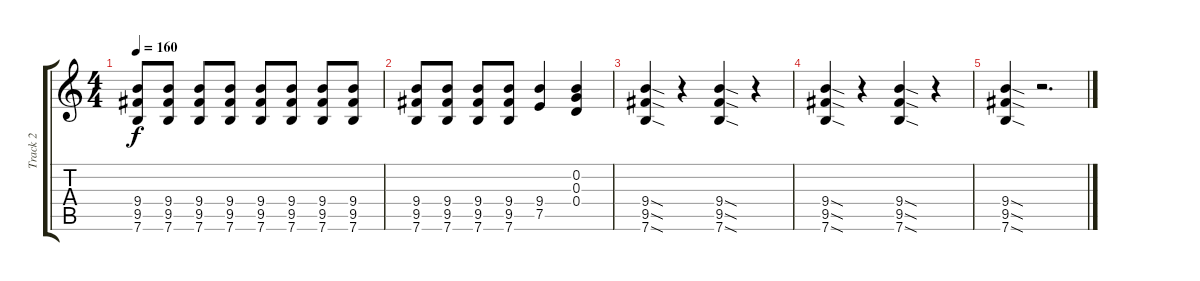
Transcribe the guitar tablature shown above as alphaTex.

\track ("Track 2" "Track 2") {instrument overdrivenguitar}
\staff {score tabs}
\tuning (E4 B3 G3 D3 A2 E2) {hide}
\ts (4 4)
\tempo 160
\clef g2
\ks c
(9.4 9.5 7.6).8{dy f} (9.4 9.5 7.6).8 (9.4 9.5 7.6).8 (9.4 9.5 7.6).8 (9.4 9.5 7.6).8 (9.4 9.5 7.6).8 (9.4 9.5 7.6).8 (9.4 9.5 7.6).8 |
(9.4 9.5 7.6).8 (9.4 9.5 7.6).8 (9.4 9.5 7.6).8 (9.4 9.5 7.6).8 (9.4 7.5).4 (0.2 0.3 0.4).4 |
(9.4{sod} 9.5{sod} 7.6{sod}).4 r.4 (9.4{sod} 9.5{sod} 7.6{sod}).4 r.4 |
(9.4{sod} 9.5{sod} 7.6{sod}).4 r.4 (9.4{sod} 9.5{sod} 7.6{sod}).4 r.4 |
(9.4{sod} 9.5{sod} 7.6{sod}).4 r.2{d}
